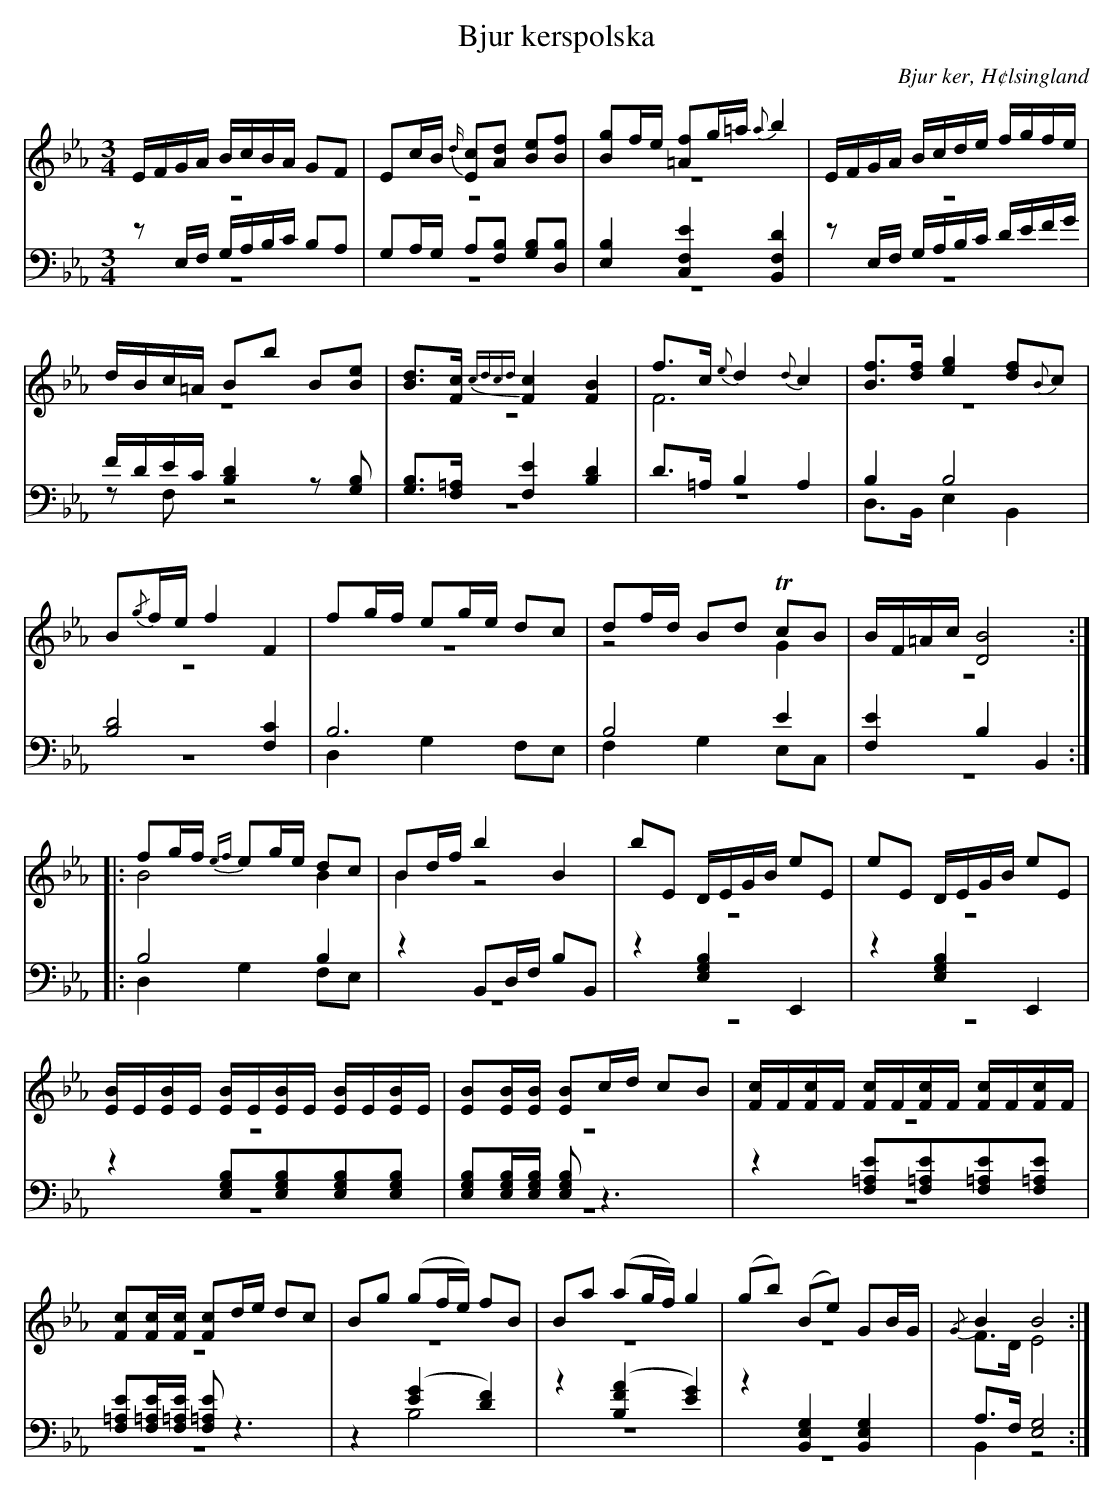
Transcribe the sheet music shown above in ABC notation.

X:1
T: Bjur kerspolska
O: Bjur ker, H¢lsingland
M: 3/4
L: 1/8
K: Eb
V:1
V:2 merge
V:3
V:4 merge
V:1
E/F/G/A/ B/c/B/A/ GF|Ec/B/ {d/}[Ec][Ad] [Be][Bf]|[Bg]f/e/ [=Af]g/=a/ {a}b2|E/F/G/A/ B/c/d/e/ f/g/f/e/|
d/B/c/=A/ Bb B[Be]|[Bd]>[Fc] {c8/5d8/5c8/5d8/5}[F2c2] [F2B2]|f>c {e}d2 {d}c2|[Bf]>[df] [e2g2] [df]{B}c|
B{/g}f/e/ f2 F2|fg/f/ eg/e/ dc|df/d/ Bd TcB|B/F/=A/c/ [D4B4]:|
|:fg/f/ {ef}eg/e/ dc|Bd/f/ b2 B2|bE D/E/G/B/ eE|eE D/E/G/B/ eE|
[E/B/]E/[E/B/]E/ [E/B/]E/[E/B/]E/ [E/B/]E/[E/B/]E/|[EB][E/B/][E/B/] [EB]c/d/ cB|[F/c/]F/[F/c/]F/ [F/c/]F/[F/c/]F/ [F/c/]F/[F/c/]F/|[Fc][F/c/][F/c/] [Fc]d/e/ dc|Bg (gf/e/) fB|Ba (ag/f/) g2|(gb) (Be) GB/G/|{/G}B2 B4:|
V:2
z6|z6|z6|z6|
z6|z6|F6|z6|
z6|z6|z4 G2|z6:|
|:B4 B2|B2 z4|z6|z6|
z6|z6|z6|z6|
z6|z6|z6|F>D E4:|
V:3 clef=bass
zE,/F,/ G,/A,/B,/C/ B,A,|G,A,/G,/ A,[F,B,] [G,B,][D,B,]|[E,2B,2] [C,2F,2E2] [B,,2F,2D2]|zE,/F,/ G,/A,/B,/C/ D/E/F/G/|
F/D/E/C/ [B,2D2]z[G,B,]|[G,B,]>[F,=A,] [F,2E2] [B,2D2]|D>=A, B,2 A,2|B,2 B,4|
[B,4D4] [F,2C2]|B,6|B,4 E2|[F,2E2] B,2 B,,2:|
|:B,4 B,2|z2 B,,D,/F,/ B,B,,|z2 [E,2G,2B,2] E,,2|z2 [E,2G,2B,2] E,,2|
z2 [E,G,B,][E,G,B,][E,G,B,][E,G,B,]|[E,G,B,][E,/G,/B,/][E,/G,/B,/] [E,G,B,] z3|z2 [F,=A,E][F,=A,E][F,=A,E][F,=A,E]|[F,=A,E][F,/=A,/E/][F,/=A,/E/] [F,=A,E] z3|
z2 ([E2G2] [D2F2])|z2 ([B,2F2A2] [E2G2])|z2 [B,,2E,2G,2] [B,,2E,2G,2]|A,>F, [E,4G,4]:|
V:4  clef=bass
z6|z6|z6|z6|
zF, z4|z6|z6|D,>B,, E,2 B,,2|
z6|D,2 G,2 F,E,|F,2 G,2 E,C,|z6:|
|:D,2 G,2 F,E,|z6|z6|z6|
z6|z6|z6|z6|
z2 B,4|z6|z6|B,,2 z4:|
